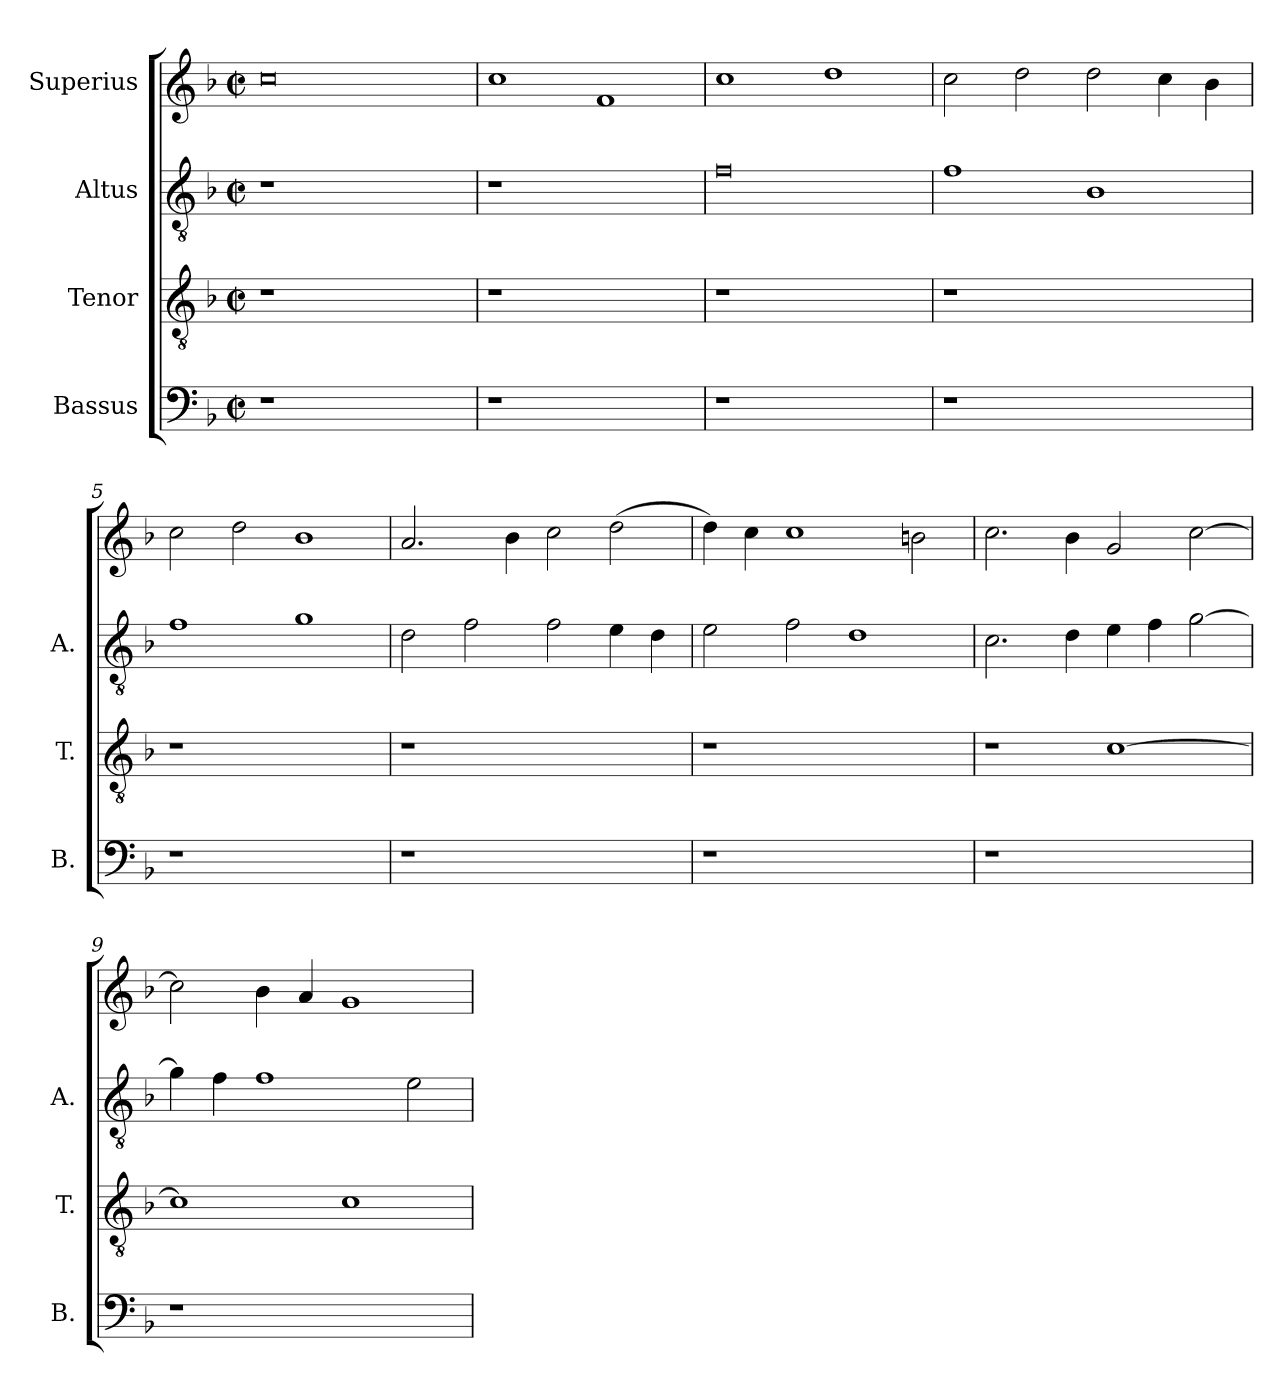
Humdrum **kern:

**kern	**kern	**kern	**kern
*part4	*part3	*part2	*part1
*staff4	*staff3	*staff2	*staff1
*I"Bassus	*I"Tenor	*I"Altus	*I"Superius
*I'B.	*I'T.	*I'A.	*
!!LO:PB:g=z
*clefF4	*clefGv2	*clefGv2	*clefG2
*	*ITrd7c12	*ITrd7c12	*
*k[b-]	*k[b-]	*k[b-]	*k[b-]
*F:	*F:	*F:	*F:
*M2/2	*M2/2	*M2/2	*M2/2
*met(c|)	*met(c|)	*met(c|)	*met(c|)
=1	=1	=1	=1
!LO:N:vis=1	!LO:N:vis=1	!LO:N:vis=1	!
1r	1r	1r	0cci
1ryy	1ryy	1ryy	.
=2	=2	=2	=2
!LO:N:vis=1	!LO:N:vis=1	!LO:N:vis=1	!
1r	1r	1r	1cci
1ryy	1ryy	1ryy	1fi
=3	=3	=3	=3
!LO:N:vis=1	!LO:N:vis=1	!	!
1r	1r	0Fi	1cci
1ryy	1ryy	.	1ddi
=4	=4	=4	=4
!LO:N:vis=1	!LO:N:vis=1	!	!
1r	1r	1Fi	2cci\
.	.	.	2ddi\
1ryy	1ryy	1BB-i	2ddi\
.	.	.	4cci\
.	.	.	4b-i\
=5	=5	=5	=5
!LO:N:vis=1	!LO:N:vis=1	!	!
1r	1r	1Fi	2cci\
.	.	.	2ddi\
1ryy	1ryy	1Gi	1b-i
=6	=6	=6	=6
!LO:N:vis=1	!LO:N:vis=1	!	!
1r	1r	2Di\	2.ai/
.	.	2Fi\	.
.	.	.	4b-i\
1ryy	1ryy	2Fi\	2cci\
.	.	4Ei\	(2ddi\
.	.	4Di\	.
!!LO:LB:g=z
=7	=7	=7	=7
!LO:N:vis=1	!LO:N:vis=1	!	!
1r	1r	2Ei\	4ddi\)
.	.	.	4cci\
.	.	2Fi\	1cci
1ryy	1ryy	1Di	.
.	.	.	2bni\
=8	=8	=8	=8
!LO:N:vis=1	!	!	!
1r	1r	2.Ci\	2.cci\
.	.	4Di\	4b-i\
1ryy	[<1Ci	4Ei\	2gi/
.	.	4Fi\	.
.	.	[>2Gi\	[>2cci\
=9	=9	=9	=9
!LO:N:vis=1	!	!	!
1r	1Ci]	4Gi\]	2cci\]
.	.	4Fi\	.
.	.	1Fi	4b-i\
.	.	.	4ai/
1ryy	1Ci	.	1gi
.	.	2Ei\	.
=	=	=	=
*-	*-	*-	*-
